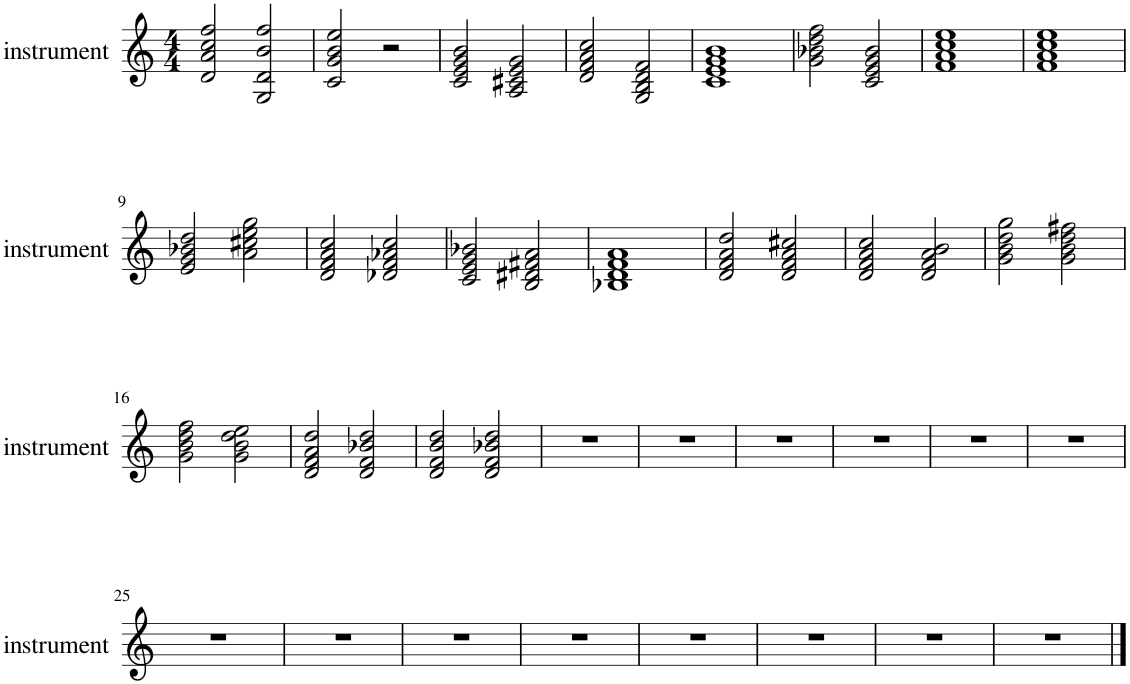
**kern
*part1
*staff1
*I"instrument
*I'instrument
*clefG2
*k[]
*M4/4
=1
2d/ 2a/ 2cc/ 2ff/
2G/ 2d/ 2b/ 2ff/
=2
2c/ 2g/ 2b/ 2ee/
2r
=3
2c/ 2e/ 2g/ 2b/
2A/ 2c#X/ 2e/ 2g/
=4
2d/ 2f/ 2a/ 2cc/
2G/ 2B/ 2d/ 2f/
=5
1c 1e 1g 1b
=6
2g\ 2b-X\ 2dd\ 2ff\
2c/ 2e/ 2g/ 2b-/
=7
1f 1a 1cc 1ee
=8
1f 1a 1cc 1ee
!!LO:LB:g=z
=9
2e/ 2g/ 2b-X/ 2dd/
2a\ 2cc#X\ 2ee\ 2gg\
=10
2d/ 2f/ 2a/ 2cc/
2d-X/ 2f/ 2a-X/ 2cc/
=11
2c/ 2e/ 2g/ 2b-X/
2B/ 2d#X/ 2f#X/ 2a/
=12
1B-X 1d 1f 1a
=13
2d/ 2f/ 2a/ 2dd/
2d/ 2f/ 2a/ 2cc#X/
=14
2d/ 2f/ 2a/ 2cc/
2d/ 2f/ 2a/ 2b/
=15
2g\ 2b\ 2dd\ 2gg\
2g\ 2b\ 2dd\ 2ff#X\
!!LO:LB:g=z
=16
2g\ 2b\ 2dd\ 2ff\
2g\ 2b\ 2dd\ 2ee\
=17
2d/ 2f/ 2a/ 2dd/
2d/ 2f/ 2b-X/ 2dd/
=18
2d/ 2f/ 2b/ 2dd/
2d/ 2f/ 2b-X/ 2dd/
=19
1r
=20
1r
=21
1r
=22
1r
=23
1r
=24
1r
!!LO:LB:g=z
=25
1r
=26
1r
=27
1r
=28
1r
=29
1r
=30
1r
=31
1r
=32
1r
==
*-
